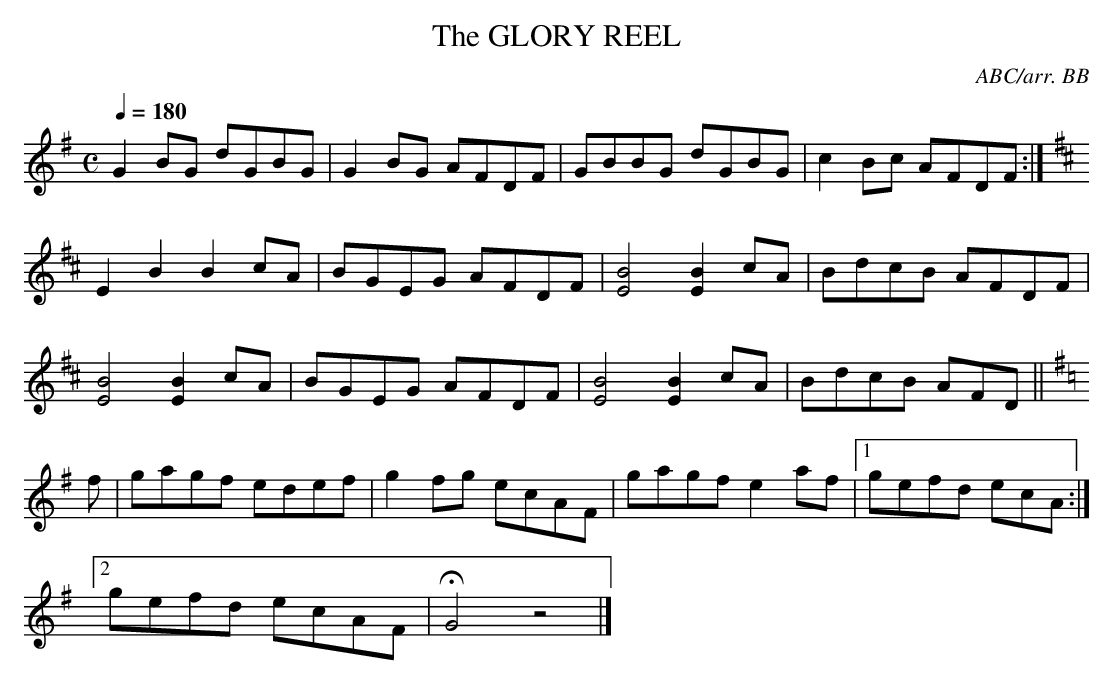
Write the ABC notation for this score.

X:1
T:GLORY REEL, The
C:ABC/arr. BB
Q:1/4=180
L:1/8
M:C
K:G
G2BG dGBG|G2BG AFDF|GBBG dGBG|c2Bc AFDF:|
K:Edor
E2B2B2 cA|BGEG AFDF|[B4E4] [B2E2] cA|BdcB AFDF|
[B4E4] [B2E2] cA|BGEG AFDF|[B4E4] [B2E2] cA|BdcB AFD||
K:G
f|gagf edef|g2fg ecAF|gagf e2af|1gefd ecA:|
[2 gefd ecAF|HG4z4|]
